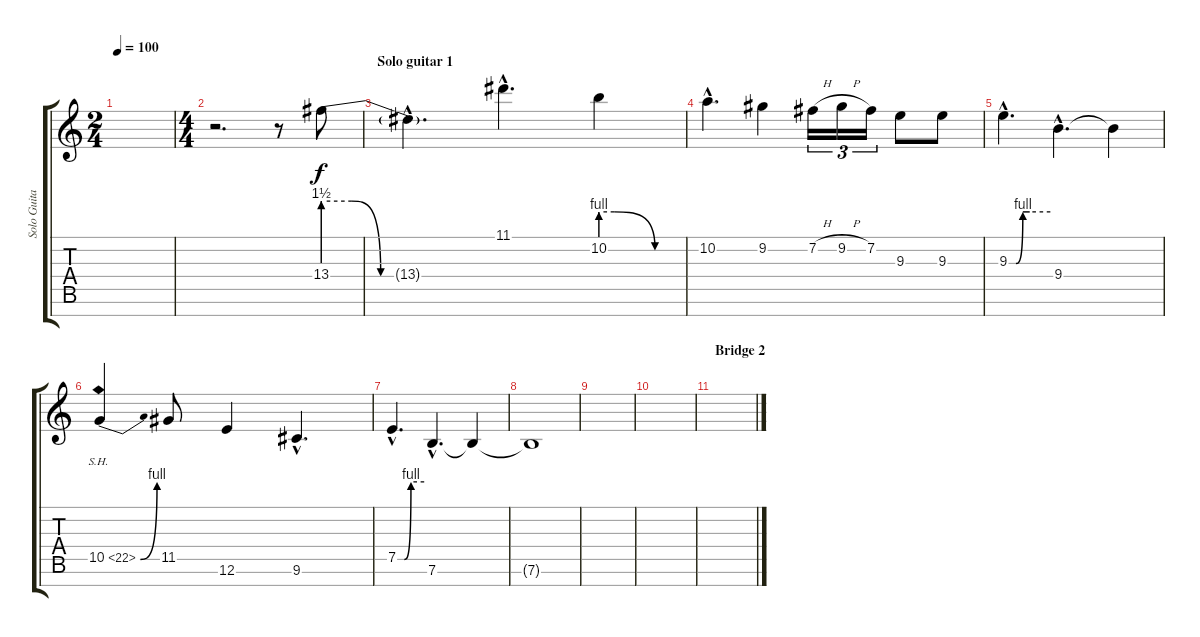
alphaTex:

\track ("Solo Guitar" "Solo Guita") {instrument overdrivenguitar}
\staff {score tabs}
\tuning (E4 B3 G3 D3 A2 E2 B1) {hide}
\ts (2 4)
\tempo 100
\clef g2
\ks c
|
\ts (4 4)
r.2{d} r.8 13.4{be (custom 0 6 10 6 20 0 40 0 60 0)}.8 |
\section ("" "Solo guitar 1")
13.4{hac t}.4{d} 11.1{hac}.4{d} 10.2{be (custom 0 4 10 4 40 0 60 0)}.4 |
10.2{hac}.4{d} 9.2.4 7.2{h}.16{tu (3 2)} 9.2{h}.16{tu (3 2)} 7.2.16{tu (3 2)} 9.3.8 9.3.8 |
9.3{be (custom 0 0 10 0 20 4 30 4 60 4) hac}.4{d} 9.4{hac}.4{d} 9.4{t}.4 |
10.5{be (bend 0 0 60 4) sh 12}.4 11.5.8 12.6.4 9.6{hac}.4{d} |
7.5{be (custom 0 0 15 0 30 4 60 4) hac}.4{d} 7.6{hac}.4{d} 7.6{t}.4 |
7.6{t}.1 |
|
|
\section ("" "Bridge 2")
